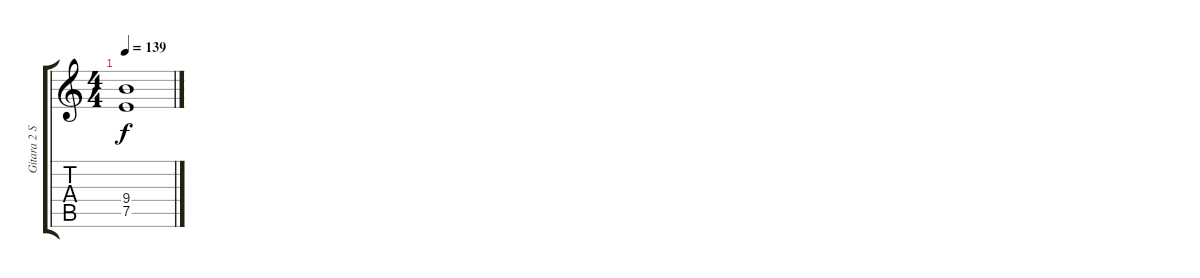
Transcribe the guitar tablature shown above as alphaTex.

\track ("Gitara 2 Solo" "Gitara 2 S") {instrument overdrivenguitar}
\staff {score tabs}
\tuning (E4 B3 G3 D3 A2 E2) {hide}
\ts (4 4)
\tempo 139
\clef g2
\ks c
(9.4 7.5).1{dy f}
